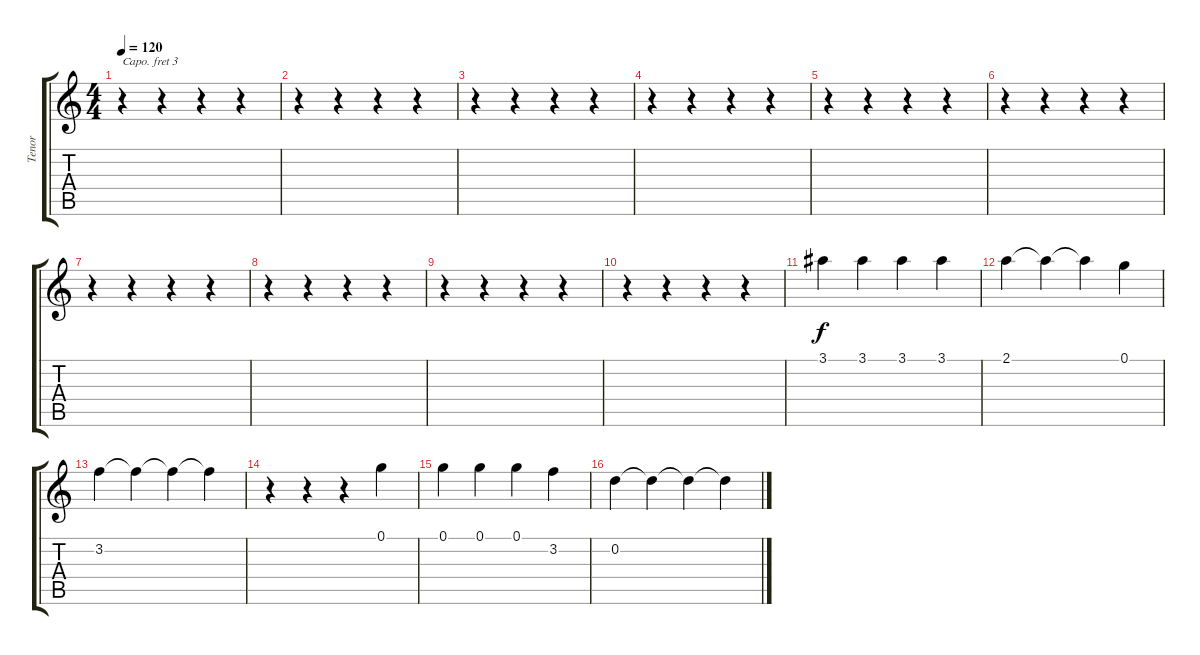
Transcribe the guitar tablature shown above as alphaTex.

\track ("Tenor" "Tenor") {instrument acousticguitarsteel}
\staff {score tabs}
\capo 3
\tuning (E4 B3 G3 D3 A2 E2) {hide}
\ts (4 4)
\tempo 120
\clef g2
\ks c
r.4{dy f} r.4 r.4 r.4 |
r.4 r.4 r.4 r.4 |
r.4 r.4 r.4 r.4 |
r.4 r.4 r.4 r.4 |
r.4 r.4 r.4 r.4 |
r.4 r.4 r.4 r.4 |
r.4 r.4 r.4 r.4 |
r.4 r.4 r.4 r.4 |
r.4 r.4 r.4 r.4 |
r.4 r.4 r.4 r.4 |
3.1.4 3.1.4 3.1.4 3.1.4 |
2.1.4 2.1{t}.4 2.1{t}.4 0.1.4 |
3.2.4 3.2{t}.4 3.2{t}.4 3.2{t}.4 |
r.4 r.4 r.4 0.1.4 |
0.1.4 0.1.4 0.1.4 3.2.4 |
0.2.4 0.2{t}.4 0.2{t}.4 0.2{t}.4
